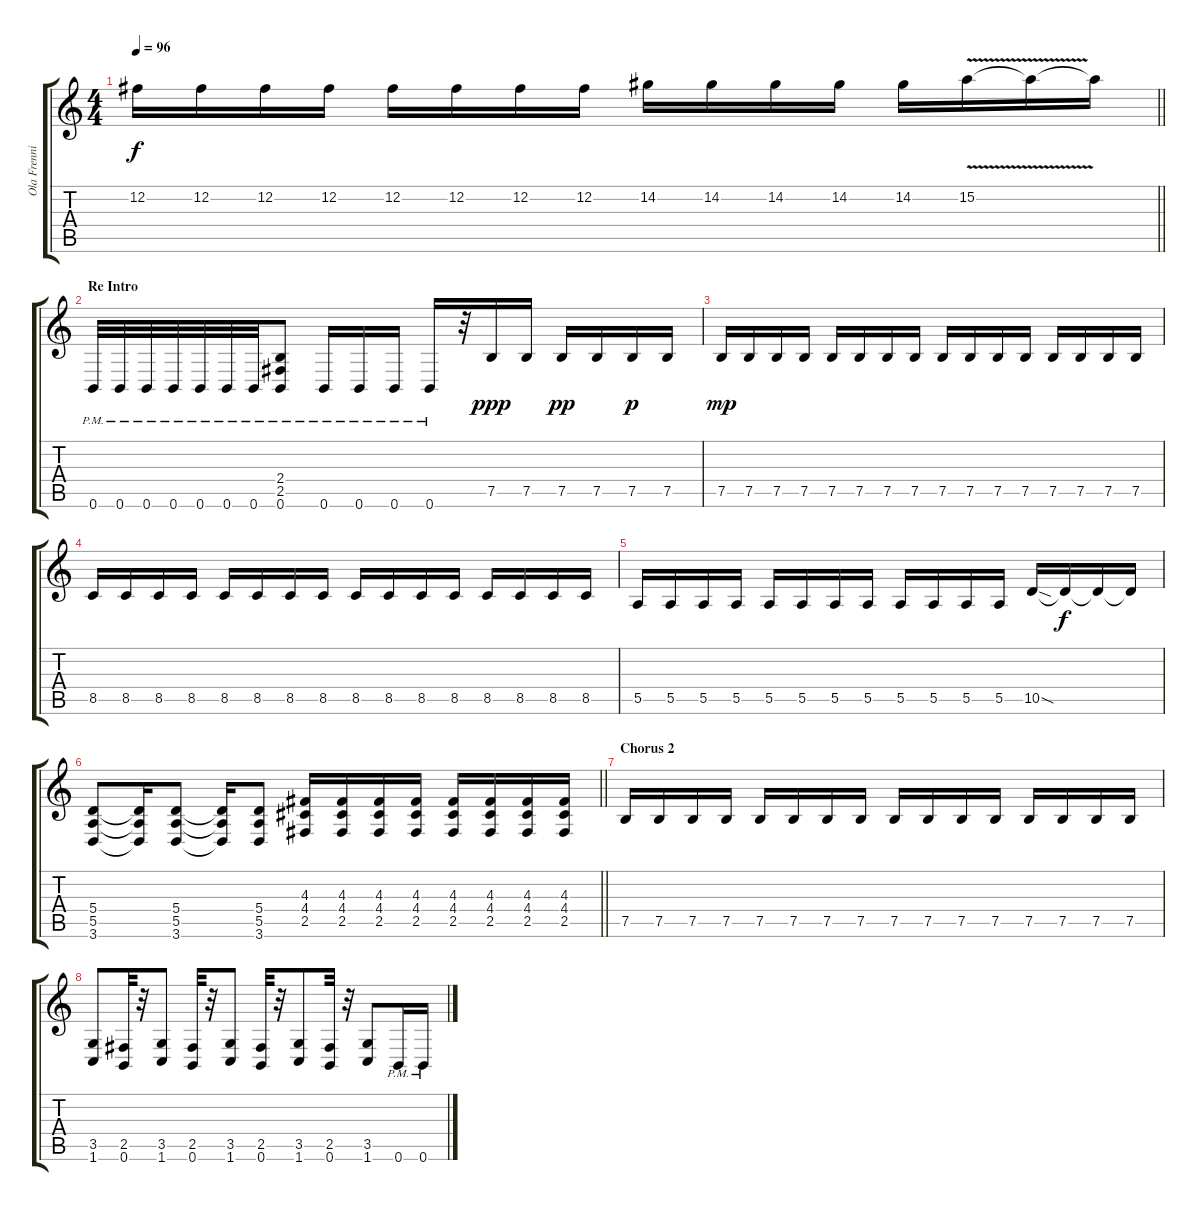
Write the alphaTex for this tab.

\track ("Ola Frenning (Guitar)" "Ola Frenni") {instrument distortionguitar}
\staff {score tabs}
\tuning (B3 Gb3 D3 A2 E2 B1) {hide}
\ts (4 4)
\tempo 96
\clef g2
\barLineRight lightlight
\ks c
12.2.16{dy f} 12.2.16 12.2.16 12.2.16 12.2.16 12.2.16 12.2.16 12.2.16 14.2.16 14.2.16 14.2.16 14.2.16 14.2.16 15.2{v}.16 15.2{t}.16 15.2{t}.16 |
\section ("" "Re Intro")
0.6{pm}.32 0.6{pm}.32 0.6{pm}.32 0.6{pm}.32 0.6{pm}.32 0.6{pm}.32 0.6{pm}.32 (2.4 2.5 0.6{pm}).8 0.6{pm}.16 0.6{pm}.16 0.6{pm}.16 0.6{pm}.16 r.32 7.5.16{dy ppp volume 12} 7.5.16 7.5.16{dy pp} 7.5.16 7.5.16{dy p} 7.5.16 |
7.5.16{dy mp} 7.5.16 7.5.16 7.5.16 7.5.16 7.5.16 7.5.16 7.5.16 7.5.16 7.5.16 7.5.16 7.5.16 7.5.16 7.5.16 7.5.16 7.5.16 |
8.5.16 8.5.16 8.5.16 8.5.16 8.5.16 8.5.16 8.5.16 8.5.16 8.5.16 8.5.16 8.5.16 8.5.16 8.5.16 8.5.16 8.5.16 8.5.16 |
5.5.16 5.5.16 5.5.16 5.5.16 5.5.16 5.5.16 5.5.16 5.5.16 5.5.16 5.5.16 5.5.16 5.5.16 10.5{sod}.16 10.5{t}.16{dy f} 10.5{t}.16 10.5{t}.16 |
\barLineRight lightlight
(5.4 5.5 3.6).8 (5.4{t} 5.5{t} 3.6{t}).16 (5.4 5.5 3.6).8 (5.4{t} 5.5{t} 3.6{t}).16 (5.4 5.5 3.6).8 (4.3 4.4 2.5).16 (4.3 4.4 2.5).16 (4.3 4.4 2.5).16 (4.3 4.4 2.5).16 (4.3 4.4 2.5).16 (4.3 4.4 2.5).16 (4.3 4.4 2.5).16 (4.3 4.4 2.5).16 |
\section ("" "Chorus 2")
7.5.16 7.5.16 7.5.16 7.5.16 7.5.16 7.5.16 7.5.16 7.5.16 7.5.16 7.5.16 7.5.16 7.5.16 7.5.16 7.5.16 7.5.16 7.5.16 |
(3.5 1.6).8 (2.5 0.6).32 r.32 (3.5 1.6).8 (2.5 0.6).32 r.32 (3.5 1.6).8 (2.5 0.6).32 r.32 (3.5 1.6).8 (2.5 0.6).32 r.32 (3.5 1.6).8 0.6{pm}.16 0.6{pm}.16
